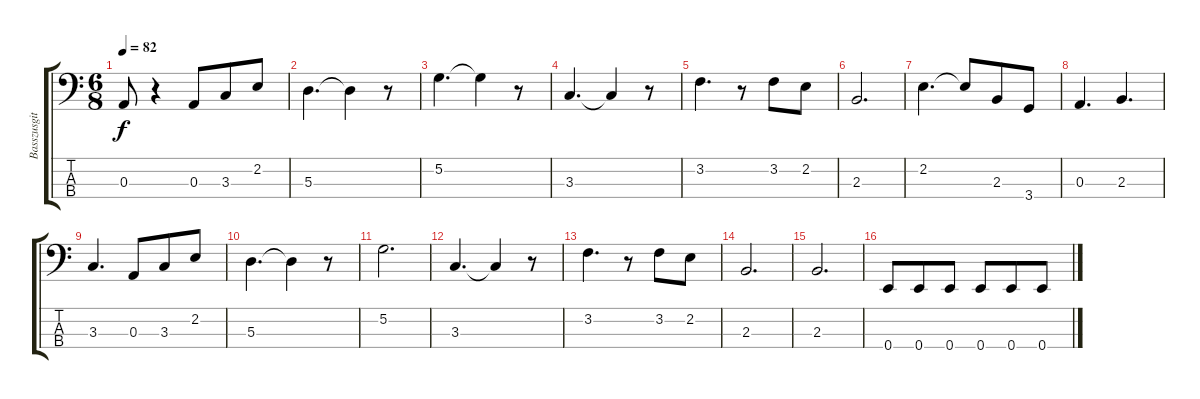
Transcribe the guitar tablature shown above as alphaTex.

\track ("Basszusgitár (Andy Pyle)" "Basszusgit") {instrument electricbassfinger}
\staff {score tabs}
\tuning (G2 D2 A1 E1) {hide}
\ts (6 8)
\tempo 82
\clef f4
\ks c
0.3.8{dy f} r.4 0.3.8 3.3.8 2.2.8 |
5.3.4{d} 5.3{t}.4 r.8 |
5.2.4{d} 5.2{t}.4 r.8 |
3.3.4{d} 3.3{t}.4 r.8 |
3.2.4{d} r.8 3.2.8 2.2.8 |
2.3.2{d} |
2.2.4{d} 2.2{t}.8 2.3.8 3.4.8 |
0.3.4{d} 2.3.4{d} |
3.3.4{d} 0.3.8 3.3.8 2.2.8 |
5.3.4{d} 5.3{t}.4 r.8 |
5.2.2{d} |
3.3.4{d} 3.3{t}.4 r.8 |
3.2.4{d} r.8 3.2.8 2.2.8 |
2.3.2{d} |
2.3.2{d} |
0.4.8 0.4.8 0.4.8 0.4.8 0.4.8 0.4.8
